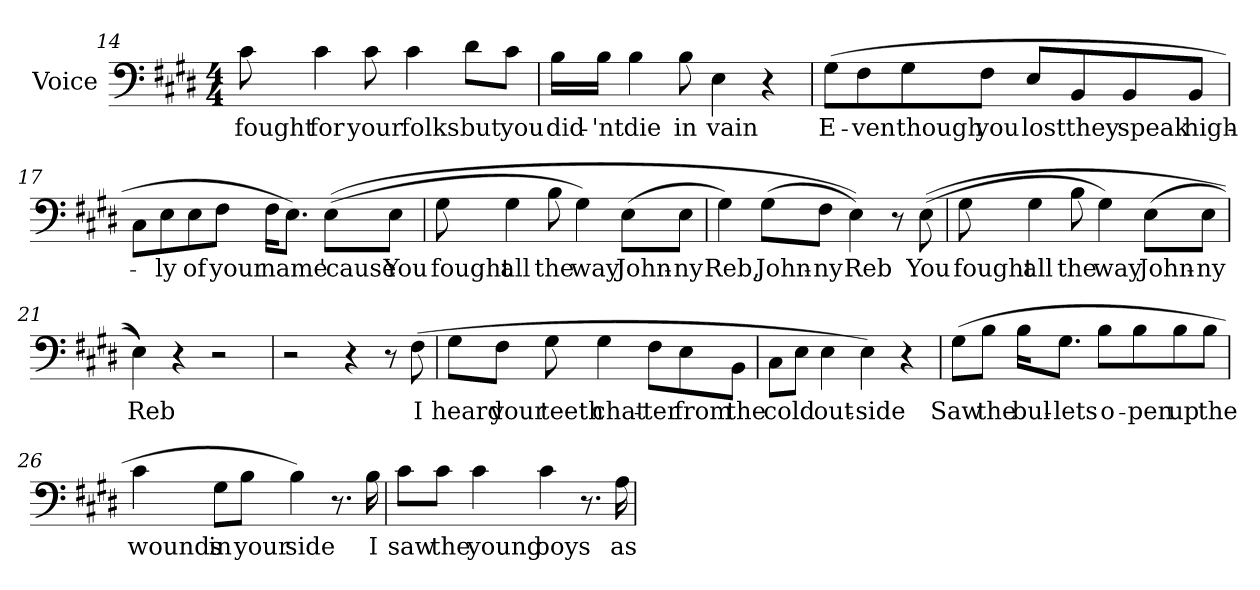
**kern	**text
*part1	*part1
*staff1	*staff1
*I"Voice	*
*I'Voice	*
*clefF4	*
*k[f#c#g#d#]	*
*E:	*
*M4/4	*
=14	=14
!	!LO:LY:b:color=#000000
8c#i\	fought
!	!LO:LY:b:color=#000000
4c#i\	for
!	!LO:LY:b:color=#000000
8c#i\	your
!	!LO:LY:b:color=#000000
4c#i\	folks
!	!LO:LY:b:color=#000000
8d#i\L	but
!	!LO:LY:b:color=#000000
8c#i\J	you
=15	=15
!	!LO:LY:b:color=#000000
16Bi\LL	did-
!	!LO:LY:b:color=#000000
16Bi\JJ	-'nt
!	!LO:LY:b:color=#000000
4Bi\	die
!	!LO:LY:b:color=#000000
8Bi\	in
!	!LO:LY:b:color=#000000
4Ei\	vain
4r	.
!!LO:LB:g=z
=16	=16
!	!LO:LY:b:color=#000000
(8G#i\L	E-
!	!LO:LY:b:color=#000000
8F#i\	-ven
!	!LO:LY:b:color=#000000
8G#i\	though
!	!LO:LY:b:color=#000000
8F#i\J	you
!	!LO:LY:b:color=#000000
8Ei/L	lost
!	!LO:LY:b:color=#000000
8BBi/	they
!	!LO:LY:b:color=#000000
8BBi/	speak
!	!LO:LY:b:color=#000000
8BBi/J	high-
=17	=17
8C#i\L	.
!	!LO:LY:b:color=#000000
8Ei\	-ly
!	!LO:LY:b:color=#000000
8Ei\	of
!	!LO:LY:b:color=#000000
8F#i\J	your
!	!LO:LY:b:color=#000000
16F#i\KL	name
8.Ei\J)	.
!	!LO:LY:b:color=#000000
((8Ei\L	'cause
!	!LO:LY:b:color=#000000
8Ei\J	You
!!LO:LB:g=z
=18	=18
!	!LO:LY:b:color=#000000
8G#i\	fought
!	!LO:LY:b:color=#000000
4G#i\	all
!	!LO:LY:b:color=#000000
8Bi\	the
!	!LO:LY:b:color=#000000
4G#i\)	way
!	!LO:LY:b:color=#000000
(8Ei\L	John-
!	!LO:LY:b:color=#000000
8Ei\J	-ny
=19	=19
!	!LO:LY:b:color=#000000
4G#i\)	Reb,
!	!LO:LY:b:color=#000000
(8G#i\L	John-
!	!LO:LY:b:color=#000000
8F#i\J	-ny
!	!LO:LY:b:color=#000000
4Ei\))	Reb
8r	.
!	!LO:LY:b:color=#000000
((8Ei\	You
=20	=20
!	!LO:LY:b:color=#000000
8G#i\	fought
!	!LO:LY:b:color=#000000
4G#i\	all
!	!LO:LY:b:color=#000000
8Bi\	the
!	!LO:LY:b:color=#000000
4G#i\)	way
!	!LO:LY:b:color=#000000
(8Ei\L	John-
!	!LO:LY:b:color=#000000
8Ei\J	-ny
=21	=21
!	!LO:LY:b:color=#000000
4Ei\))	Reb
4r	.
2r	.
!!LO:LB:g=z
=22	=22
2r	.
4r	.
8r	.
!	!LO:LY:b:color=#000000
(8F#i\	I
=23	=23
!	!LO:LY:b:color=#000000
8G#i\L	heard
!	!LO:LY:b:color=#000000
8F#i\J	your
!	!LO:LY:b:color=#000000
8G#i\	teeth
!	!LO:LY:b:color=#000000
4G#i\	chat-
!	!LO:LY:b:color=#000000
8F#i\L	-ter
!	!LO:LY:b:color=#000000
8Ei\	from
!	!LO:LY:b:color=#000000
8BBi\J	the
=24	=24
!	!LO:LY:b:color=#000000
8C#i\L	cold
8Ei\J	.
!	!LO:LY:b:color=#000000
4Ei\	out-
!	!LO:LY:b:color=#000000
4Ei\)	-side
4r	.
!!LO:LB:g=z
=25	=25
!	!LO:LY:b:color=#000000
(8G#i\L	Saw
!	!LO:LY:b:color=#000000
8Bi\J	the
!	!LO:LY:b:color=#000000
16Bi\KL	bul-
!	!LO:LY:b:color=#000000
8.G#i\J	-lets
!	!LO:LY:b:color=#000000
8Bi\L	o-
!	!LO:LY:b:color=#000000
8Bi\	-pen
!	!LO:LY:b:color=#000000
8Bi\	up
!	!LO:LY:b:color=#000000
8Bi\J	the
=26	=26
!	!LO:LY:b:color=#000000
4c#i\	wounds
!	!LO:LY:b:color=#000000
8G#i\L	in
!	!LO:LY:b:color=#000000
8Bi\J	your
!	!LO:LY:b:color=#000000
4Bi\)	side
8.r	.
!	!LO:LY:b:color=#000000
16Bi\	I
=27	=27
!	!LO:LY:b:color=#000000
8c#i\L	saw
!	!LO:LY:b:color=#000000
8c#i\J	the
!	!LO:LY:b:color=#000000
4c#i\	young
!	!LO:LY:b:color=#000000
4c#i\	boys
8.r	.
!	!LO:LY:b:color=#000000
16Ai\	as
=	=
*-	*-
